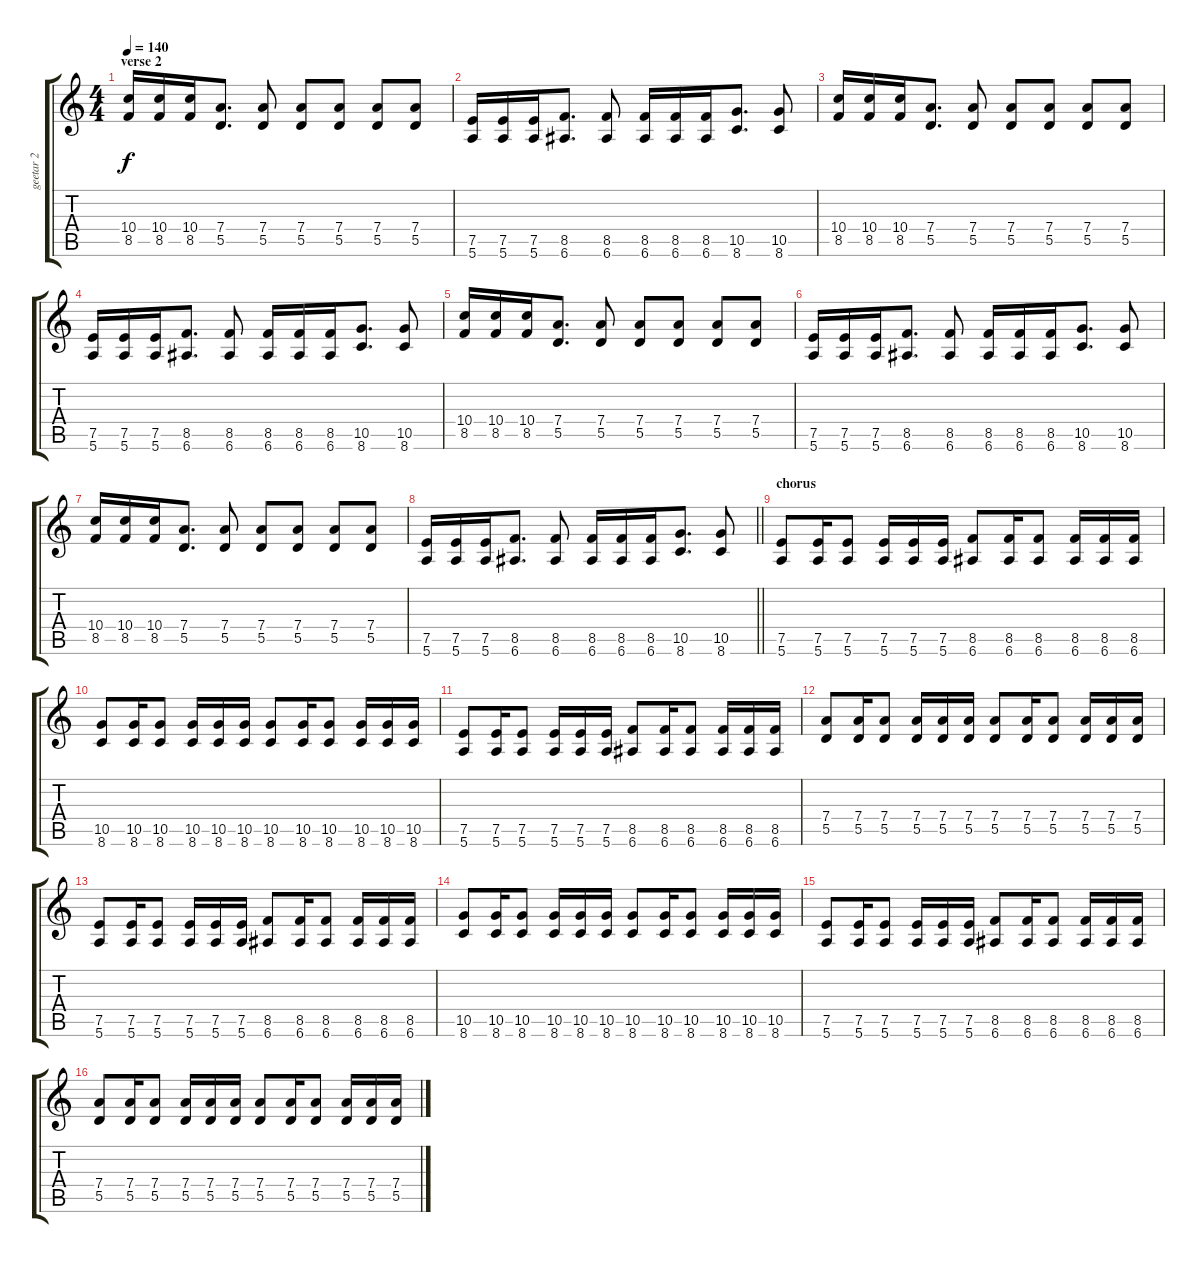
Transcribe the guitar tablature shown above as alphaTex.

\track ("geetar 2" "geetar 2") {instrument distortionguitar}
\staff {score tabs}
\tuning (E4 B3 G3 D3 A2 E2) {hide}
\ts (4 4)
\section ("" "verse 2")
\tempo 140
\clef g2
\ks c
(10.4 8.5).16{dy f} (10.4 8.5).16 (10.4 8.5).16 (7.4 5.5).8{d} (7.4 5.5).8 (7.4 5.5).8 (7.4 5.5).8 (7.4 5.5).8 (7.4 5.5).8 |
(7.5 5.6).16 (7.5 5.6).16 (7.5 5.6).16 (8.5 6.6).8{d} (8.5 6.6).8 (8.5 6.6).16 (8.5 6.6).16 (8.5 6.6).16 (10.5 8.6).8{d} (10.5 8.6).8 |
(10.4 8.5).16 (10.4 8.5).16 (10.4 8.5).16 (7.4 5.5).8{d} (7.4 5.5).8 (7.4 5.5).8 (7.4 5.5).8 (7.4 5.5).8 (7.4 5.5).8 |
(7.5 5.6).16 (7.5 5.6).16 (7.5 5.6).16 (8.5 6.6).8{d} (8.5 6.6).8 (8.5 6.6).16 (8.5 6.6).16 (8.5 6.6).16 (10.5 8.6).8{d} (10.5 8.6).8 |
(10.4 8.5).16 (10.4 8.5).16 (10.4 8.5).16 (7.4 5.5).8{d} (7.4 5.5).8 (7.4 5.5).8 (7.4 5.5).8 (7.4 5.5).8 (7.4 5.5).8 |
(7.5 5.6).16 (7.5 5.6).16 (7.5 5.6).16 (8.5 6.6).8{d} (8.5 6.6).8 (8.5 6.6).16 (8.5 6.6).16 (8.5 6.6).16 (10.5 8.6).8{d} (10.5 8.6).8 |
(10.4 8.5).16 (10.4 8.5).16 (10.4 8.5).16 (7.4 5.5).8{d} (7.4 5.5).8 (7.4 5.5).8 (7.4 5.5).8 (7.4 5.5).8 (7.4 5.5).8 |
\barLineRight lightlight
(7.5 5.6).16 (7.5 5.6).16 (7.5 5.6).16 (8.5 6.6).8{d} (8.5 6.6).8 (8.5 6.6).16 (8.5 6.6).16 (8.5 6.6).16 (10.5 8.6).8{d} (10.5 8.6).8 |
\section ("" "chorus")
(7.5 5.6).8 (7.5 5.6).16 (7.5 5.6).8 (7.5 5.6).16 (7.5 5.6).16 (7.5 5.6).16 (8.5 6.6).8 (8.5 6.6).16 (8.5 6.6).8 (8.5 6.6).16 (8.5 6.6).16 (8.5 6.6).16 |
(10.5 8.6).8 (10.5 8.6).16 (10.5 8.6).8 (10.5 8.6).16 (10.5 8.6).16 (10.5 8.6).16 (10.5 8.6).8 (10.5 8.6).16 (10.5 8.6).8 (10.5 8.6).16 (10.5 8.6).16 (10.5 8.6).16 |
(7.5 5.6).8 (7.5 5.6).16 (7.5 5.6).8 (7.5 5.6).16 (7.5 5.6).16 (7.5 5.6).16 (8.5 6.6).8 (8.5 6.6).16 (8.5 6.6).8 (8.5 6.6).16 (8.5 6.6).16 (8.5 6.6).16 |
(7.4 5.5).8 (7.4 5.5).16 (7.4 5.5).8 (7.4 5.5).16 (7.4 5.5).16 (7.4 5.5).16 (7.4 5.5).8 (7.4 5.5).16 (7.4 5.5).8 (7.4 5.5).16 (7.4 5.5).16 (7.4 5.5).16 |
(7.5 5.6).8 (7.5 5.6).16 (7.5 5.6).8 (7.5 5.6).16 (7.5 5.6).16 (7.5 5.6).16 (8.5 6.6).8 (8.5 6.6).16 (8.5 6.6).8 (8.5 6.6).16 (8.5 6.6).16 (8.5 6.6).16 |
(10.5 8.6).8 (10.5 8.6).16 (10.5 8.6).8 (10.5 8.6).16 (10.5 8.6).16 (10.5 8.6).16 (10.5 8.6).8 (10.5 8.6).16 (10.5 8.6).8 (10.5 8.6).16 (10.5 8.6).16 (10.5 8.6).16 |
(7.5 5.6).8 (7.5 5.6).16 (7.5 5.6).8 (7.5 5.6).16 (7.5 5.6).16 (7.5 5.6).16 (8.5 6.6).8 (8.5 6.6).16 (8.5 6.6).8 (8.5 6.6).16 (8.5 6.6).16 (8.5 6.6).16 |
(7.4 5.5).8 (7.4 5.5).16 (7.4 5.5).8 (7.4 5.5).16 (7.4 5.5).16 (7.4 5.5).16 (7.4 5.5).8 (7.4 5.5).16 (7.4 5.5).8 (7.4 5.5).16 (7.4 5.5).16 (7.4 5.5).16
